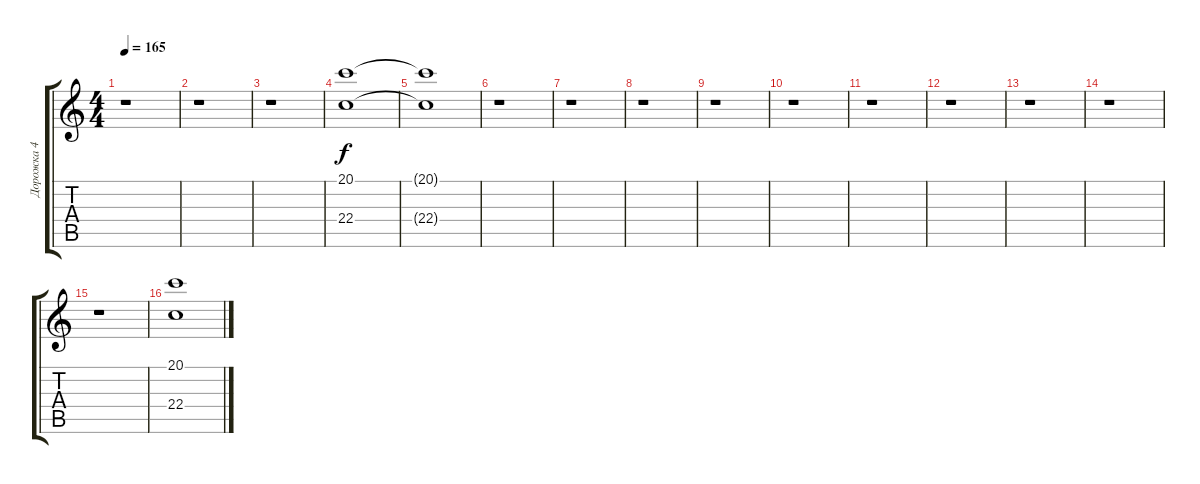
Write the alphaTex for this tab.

\track ("Дорожка 4" "Дорожка 4") {instrument fx6goblins}
\staff {score tabs}
\tuning (E4 B3 G3 D3 A2 E2) {hide}
\ts (4 4)
\tempo 165
\clef g2
\ks c
r.1{dy f} |
r.1 |
r.1 |
(20.1 22.4).1 |
(20.1{t} 22.4{t}).1 |
r.1 |
r.1 |
r.1 |
r.1 |
r.1 |
r.1 |
r.1 |
r.1 |
r.1 |
r.1 |
(20.1 22.4).1
